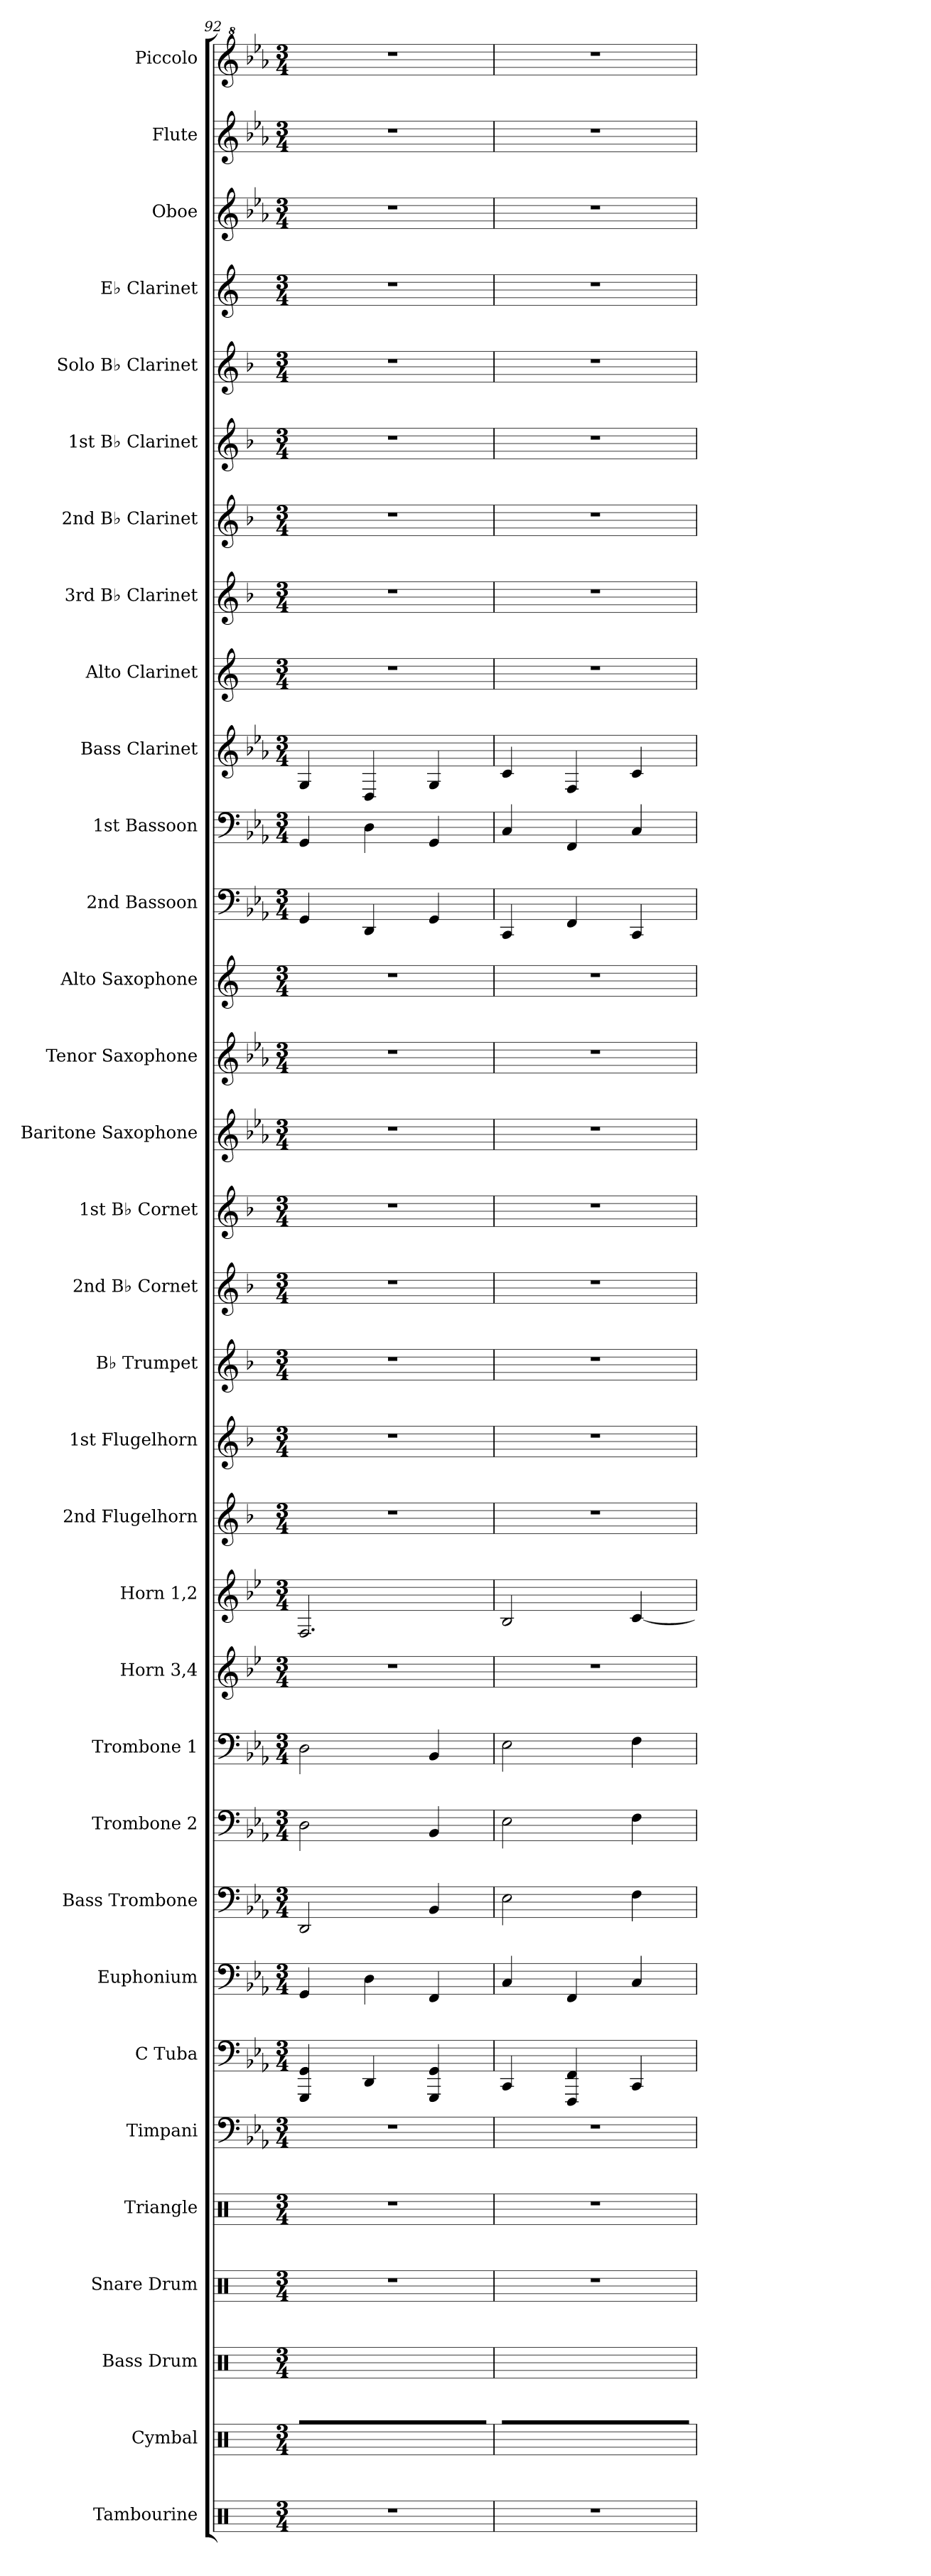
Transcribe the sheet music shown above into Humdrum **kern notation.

**kern	**kern	**kern	**kern	**kern	**kern	**kern	**kern	**kern	**kern	**kern	**kern	**kern	**kern	**kern	**kern	**kern	**kern	**kern	**kern	**kern	**kern	**kern	**kern	**kern	**kern	**kern	**kern	**kern	**kern	**kern	**kern	**kern
*part33	*part32	*part31	*part30	*part29	*part28	*part27	*part26	*part25	*part24	*part23	*part22	*part21	*part20	*part19	*part18	*part17	*part16	*part15	*part14	*part13	*part12	*part11	*part10	*part9	*part8	*part7	*part6	*part5	*part4	*part3	*part2	*part1
*staff33	*staff32	*staff31	*staff30	*staff29	*staff28	*staff27	*staff26	*staff25	*staff24	*staff23	*staff22	*staff21	*staff20	*staff19	*staff18	*staff17	*staff16	*staff15	*staff14	*staff13	*staff12	*staff11	*staff10	*staff9	*staff8	*staff7	*staff6	*staff5	*staff4	*staff3	*staff2	*staff1
*I"Tambourine	*I"Cymbal	*I"Bass Drum	*I"Snare Drum	*I"Triangle	*I"Timpani	*I"C Tuba	*I"Euphonium	*I"Bass Trombone	*I"Trombone 2	*I"Trombone 1	*I"Horn 3,4	*I"Horn 1,2	*I"2nd Flugelhorn	*I"1st Flugelhorn	*I"B♭ Trumpet	*I"2nd B♭ Cornet	*I"1st B♭ Cornet	*I"Baritone Saxophone	*I"Tenor Saxophone	*I"Alto Saxophone	*I"2nd Bassoon	*I"1st Bassoon	*I"Bass Clarinet	*I"Alto Clarinet	*I"3rd B♭ Clarinet	*I"2nd B♭ Clarinet	*I"1st B♭ Clarinet	*I"Solo B♭ Clarinet	*I"E♭ Clarinet	*I"Oboe	*I"Flute	*I"Piccolo
*I'Tamb.	*I'Cym.	*I'B. Dr.	*I'Sn. Dr.	*I'Trgl.	*I'Timp.	*I'C Tu.	*I'Eu.	*I'B. Trb.	*I'Trb. 2	*I'Trb. 1	*I'Hn. 3,4	*I'Hn. 1,2	*I'2nd Flghn.	*I'1st Flghn.	*I'B♭ Tpt.	*I'2nd B♭ Cnt.	*I'1st B♭ Cnt.	*I'Bar. Sax.	*I'T. Sax.	*I'A. Sax.	*I'2nd Bsn.	*I'1st Bsn.	*I'B. Cl.	*I'A. Cl.	*I'3rd B♭ Cl.	*I'2nd B♭ Cl.	*I'1st B♭ Cl.	*I'Solo B♭ Cl.	*I'E♭ Cl.	*I'Ob.	*I'Fl.	*I'Picc.
*clefX	*clefX	*clefX	*clefX	*clefX	*clefF4	*clefF4	*clefF4	*clefF4	*clefF4	*clefF4	*clefG2	*clefG2	*clefG2	*clefG2	*clefG2	*clefG2	*clefG2	*clefG2	*clefG2	*clefG2	*clefF4	*clefF4	*clefG2	*clefG2	*clefG2	*clefG2	*clefG2	*clefG2	*clefG2	*clefG2	*clefG2	*clefG^2
*	*	*	*	*	*	*	*	*	*	*	*ITrd4c7	*ITrd4c7	*ITrd1c2	*ITrd1c2	*ITrd1c2	*ITrd1c2	*ITrd1c2	*ITrd12c21	*ITrd8c14	*ITrd5c9	*	*	*ITrd8c14	*ITrd5c9	*ITrd1c2	*ITrd1c2	*ITrd1c2	*ITrd1c2	*ITrd-2c-3	*	*	*ITrd-7c-12
*k[]	*k[]	*k[]	*k[]	*k[]	*k[b-e-a-]	*k[b-e-a-]	*k[b-e-a-]	*k[b-e-a-]	*k[b-e-a-]	*k[b-e-a-]	*k[b-e-a-]	*k[b-e-a-]	*k[b-e-a-]	*k[b-e-a-]	*k[b-e-a-]	*k[b-e-a-]	*k[b-e-a-]	*k[b-e-a-]	*k[b-e-a-]	*k[b-e-a-]	*k[b-e-a-]	*k[b-e-a-]	*k[b-e-a-]	*k[b-e-a-]	*k[b-e-a-]	*k[b-e-a-]	*k[b-e-a-]	*k[b-e-a-]	*k[b-e-a-]	*k[b-e-a-]	*k[b-e-a-]	*k[b-e-a-]
*C:	*C:	*C:	*C:	*C:	*E-:	*E-:	*E-:	*E-:	*E-:	*E-:	*E-:	*E-:	*E-:	*E-:	*E-:	*E-:	*E-:	*E-:	*E-:	*E-:	*E-:	*E-:	*E-:	*E-:	*E-:	*E-:	*E-:	*E-:	*E-:	*E-:	*E-:	*E-:
*M3/4	*M3/4	*M3/4	*M3/4	*M3/4	*M3/4	*M3/4	*M3/4	*M3/4	*M3/4	*M3/4	*M3/4	*M3/4	*M3/4	*M3/4	*M3/4	*M3/4	*M3/4	*M3/4	*M3/4	*M3/4	*M3/4	*M3/4	*M3/4	*M3/4	*M3/4	*M3/4	*M3/4	*M3/4	*M3/4	*M3/4	*M3/4	*M3/4
=92	=92	=92	=92	=92	=92	=92	=92	=92	=92	=92	=92	=92	=92	=92	=92	=92	=92	=92	=92	=92	=92	=92	=92	=92	=92	=92	=92	=92	=92	=92	=92	=92
*	*tremolo	*	*	*	*	*	*	*	*	*	*	*	*	*	*	*	*	*	*	*	*	*	*	*	*	*	*	*	*	*	*	*
2.r	32R\LLL	2R\	2.r	2.r	2.r	4GGG/ 4GG/	4GG/	2DD/	2D\	2D\	2.r	2.BB-/	2.r	2.r	2.r	2.r	2.r	2.r	2.r	2.r	4GG/	4GG/	4GG/	2.r	2.r	2.r	2.r	2.r	2.r	2.r	2.r	2.r
.	32R\	.	.	.	.	.	.	.	.	.	.	.	.	.	.	.	.	.	.	.	.	.	.	.	.	.	.	.	.	.	.	.
.	32R\	.	.	.	.	.	.	.	.	.	.	.	.	.	.	.	.	.	.	.	.	.	.	.	.	.	.	.	.	.	.	.
.	32R\	.	.	.	.	.	.	.	.	.	.	.	.	.	.	.	.	.	.	.	.	.	.	.	.	.	.	.	.	.	.	.
.	32R\	.	.	.	.	.	.	.	.	.	.	.	.	.	.	.	.	.	.	.	.	.	.	.	.	.	.	.	.	.	.	.
.	32R\	.	.	.	.	.	.	.	.	.	.	.	.	.	.	.	.	.	.	.	.	.	.	.	.	.	.	.	.	.	.	.
.	32R\	.	.	.	.	.	.	.	.	.	.	.	.	.	.	.	.	.	.	.	.	.	.	.	.	.	.	.	.	.	.	.
.	32R\	.	.	.	.	.	.	.	.	.	.	.	.	.	.	.	.	.	.	.	.	.	.	.	.	.	.	.	.	.	.	.
.	32R\	.	.	.	.	4DD/	4D\	.	.	.	.	.	.	.	.	.	.	.	.	.	4DD/	4D\	4DD/	.	.	.	.	.	.	.	.	.
.	32R\	.	.	.	.	.	.	.	.	.	.	.	.	.	.	.	.	.	.	.	.	.	.	.	.	.	.	.	.	.	.	.
.	32R\	.	.	.	.	.	.	.	.	.	.	.	.	.	.	.	.	.	.	.	.	.	.	.	.	.	.	.	.	.	.	.
.	32R\	.	.	.	.	.	.	.	.	.	.	.	.	.	.	.	.	.	.	.	.	.	.	.	.	.	.	.	.	.	.	.
.	32R\	.	.	.	.	.	.	.	.	.	.	.	.	.	.	.	.	.	.	.	.	.	.	.	.	.	.	.	.	.	.	.
.	32R\	.	.	.	.	.	.	.	.	.	.	.	.	.	.	.	.	.	.	.	.	.	.	.	.	.	.	.	.	.	.	.
.	32R\	.	.	.	.	.	.	.	.	.	.	.	.	.	.	.	.	.	.	.	.	.	.	.	.	.	.	.	.	.	.	.
.	32R\	.	.	.	.	.	.	.	.	.	.	.	.	.	.	.	.	.	.	.	.	.	.	.	.	.	.	.	.	.	.	.
.	32R\	[4R\	.	.	.	4GGG/ 4GG/	4FF/	4BB-/	4BB-/	4BB-/	.	.	.	.	.	.	.	.	.	.	4GG/	4GG/	4GG/	.	.	.	.	.	.	.	.	.
.	32R\	.	.	.	.	.	.	.	.	.	.	.	.	.	.	.	.	.	.	.	.	.	.	.	.	.	.	.	.	.	.	.
.	32R\	.	.	.	.	.	.	.	.	.	.	.	.	.	.	.	.	.	.	.	.	.	.	.	.	.	.	.	.	.	.	.
.	32R\	.	.	.	.	.	.	.	.	.	.	.	.	.	.	.	.	.	.	.	.	.	.	.	.	.	.	.	.	.	.	.
.	32R\	.	.	.	.	.	.	.	.	.	.	.	.	.	.	.	.	.	.	.	.	.	.	.	.	.	.	.	.	.	.	.
.	32R\	.	.	.	.	.	.	.	.	.	.	.	.	.	.	.	.	.	.	.	.	.	.	.	.	.	.	.	.	.	.	.
.	32R\	.	.	.	.	.	.	.	.	.	.	.	.	.	.	.	.	.	.	.	.	.	.	.	.	.	.	.	.	.	.	.
.	32R\JJJ	.	.	.	.	.	.	.	.	.	.	.	.	.	.	.	.	.	.	.	.	.	.	.	.	.	.	.	.	.	.	.
=93	=93	=93	=93	=93	=93	=93	=93	=93	=93	=93	=93	=93	=93	=93	=93	=93	=93	=93	=93	=93	=93	=93	=93	=93	=93	=93	=93	=93	=93	=93	=93	=93
2.r	32R\LLL	4R\]	2.r	2.r	2.r	4CC/	4C/	2E-\	2E-\	2E-\	2.r	2E-/	2.r	2.r	2.r	2.r	2.r	2.r	2.r	2.r	4CC/	4C/	4C/	2.r	2.r	2.r	2.r	2.r	2.r	2.r	2.r	2.r
.	32R\	.	.	.	.	.	.	.	.	.	.	.	.	.	.	.	.	.	.	.	.	.	.	.	.	.	.	.	.	.	.	.
.	32R\	.	.	.	.	.	.	.	.	.	.	.	.	.	.	.	.	.	.	.	.	.	.	.	.	.	.	.	.	.	.	.
.	32R\	.	.	.	.	.	.	.	.	.	.	.	.	.	.	.	.	.	.	.	.	.	.	.	.	.	.	.	.	.	.	.
.	32R\	.	.	.	.	.	.	.	.	.	.	.	.	.	.	.	.	.	.	.	.	.	.	.	.	.	.	.	.	.	.	.
.	32R\	.	.	.	.	.	.	.	.	.	.	.	.	.	.	.	.	.	.	.	.	.	.	.	.	.	.	.	.	.	.	.
.	32R\	.	.	.	.	.	.	.	.	.	.	.	.	.	.	.	.	.	.	.	.	.	.	.	.	.	.	.	.	.	.	.
.	32R\	.	.	.	.	.	.	.	.	.	.	.	.	.	.	.	.	.	.	.	.	.	.	.	.	.	.	.	.	.	.	.
.	32R\	2R\	.	.	.	4FFF/ 4FF/	4FF/	.	.	.	.	.	.	.	.	.	.	.	.	.	4FF/	4FF/	4FF/	.	.	.	.	.	.	.	.	.
.	32R\	.	.	.	.	.	.	.	.	.	.	.	.	.	.	.	.	.	.	.	.	.	.	.	.	.	.	.	.	.	.	.
.	32R\	.	.	.	.	.	.	.	.	.	.	.	.	.	.	.	.	.	.	.	.	.	.	.	.	.	.	.	.	.	.	.
.	32R\	.	.	.	.	.	.	.	.	.	.	.	.	.	.	.	.	.	.	.	.	.	.	.	.	.	.	.	.	.	.	.
.	32R\	.	.	.	.	.	.	.	.	.	.	.	.	.	.	.	.	.	.	.	.	.	.	.	.	.	.	.	.	.	.	.
.	32R\	.	.	.	.	.	.	.	.	.	.	.	.	.	.	.	.	.	.	.	.	.	.	.	.	.	.	.	.	.	.	.
.	32R\	.	.	.	.	.	.	.	.	.	.	.	.	.	.	.	.	.	.	.	.	.	.	.	.	.	.	.	.	.	.	.
.	32R\	.	.	.	.	.	.	.	.	.	.	.	.	.	.	.	.	.	.	.	.	.	.	.	.	.	.	.	.	.	.	.
.	32R\	.	.	.	.	4CC/	4C/	4F\	4F\	4F\	.	[4F/	.	.	.	.	.	.	.	.	4CC/	4C/	4C/	.	.	.	.	.	.	.	.	.
.	32R\	.	.	.	.	.	.	.	.	.	.	.	.	.	.	.	.	.	.	.	.	.	.	.	.	.	.	.	.	.	.	.
.	32R\	.	.	.	.	.	.	.	.	.	.	.	.	.	.	.	.	.	.	.	.	.	.	.	.	.	.	.	.	.	.	.
.	32R\	.	.	.	.	.	.	.	.	.	.	.	.	.	.	.	.	.	.	.	.	.	.	.	.	.	.	.	.	.	.	.
.	32R\	.	.	.	.	.	.	.	.	.	.	.	.	.	.	.	.	.	.	.	.	.	.	.	.	.	.	.	.	.	.	.
.	32R\	.	.	.	.	.	.	.	.	.	.	.	.	.	.	.	.	.	.	.	.	.	.	.	.	.	.	.	.	.	.	.
.	32R\	.	.	.	.	.	.	.	.	.	.	.	.	.	.	.	.	.	.	.	.	.	.	.	.	.	.	.	.	.	.	.
.	32R\JJJ	.	.	.	.	.	.	.	.	.	.	.	.	.	.	.	.	.	.	.	.	.	.	.	.	.	.	.	.	.	.	.
*	*Xtremolo	*	*	*	*	*	*	*	*	*	*	*	*	*	*	*	*	*	*	*	*	*	*	*	*	*	*	*	*	*	*	*
=	=	=	=	=	=	=	=	=	=	=	=	=	=	=	=	=	=	=	=	=	=	=	=	=	=	=	=	=	=	=	=	=
*-	*-	*-	*-	*-	*-	*-	*-	*-	*-	*-	*-	*-	*-	*-	*-	*-	*-	*-	*-	*-	*-	*-	*-	*-	*-	*-	*-	*-	*-	*-	*-	*-
